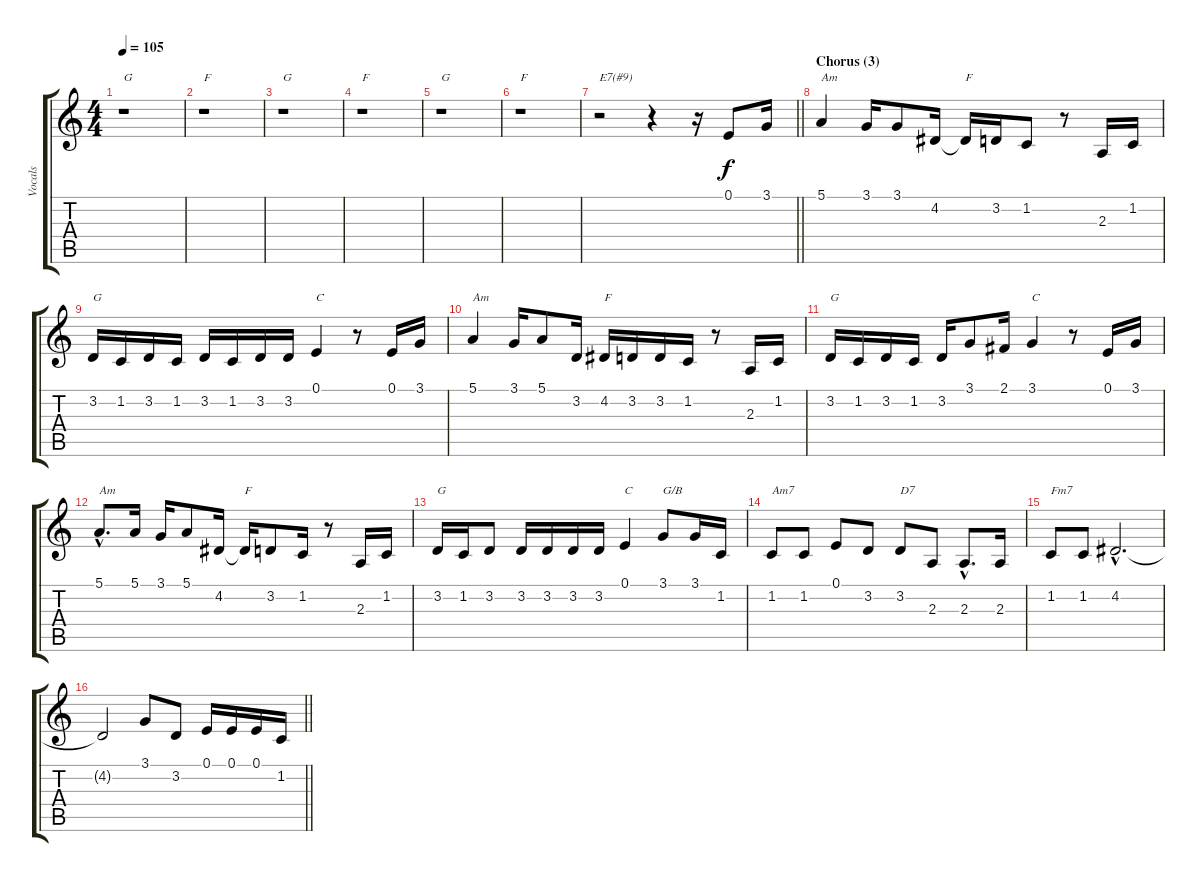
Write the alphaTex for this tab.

\track ("Vocals" "Vocals") {instrument sopranosax}
\staff {score tabs}
\tuning (E4 B3 G3 D3 A2 E2) {hide}
\ts (4 4)
\tempo 105
\clef g2
\ks aminor
r.1{txt "G" dy f} |
r.1{txt "F"} |
r.1{txt "G"} |
r.1{txt "F"} |
r.1{txt "G"} |
r.1{txt "F"} |
\barLineRight lightlight
r.2{txt "E7(#9)"} r.4 r.16 0.1.8 3.1.16 |
\section ("" "Chorus (3)")
5.1.4{txt "Am"} 3.1.16 3.1.8 4.2.16 4.2{t}.16{txt "F"} 3.2.16 1.2.8 r.8 2.3.16 1.2.16 |
3.2.16{txt "G"} 1.2.16 3.2.16 1.2.16 3.2.16 1.2.16 3.2.16 3.2.16 0.1.4{txt "C"} r.8 0.1.16 3.1.16 |
5.1.4{txt "Am"} 3.1.16 5.1.8 3.2.16 4.2.16{txt "F"} 3.2.16 3.2.16 1.2.16 r.8 2.3.16 1.2.16 |
3.2.16{txt "G"} 1.2.16 3.2.16 1.2.16 3.2.16 3.1.8 2.1.16 3.1.4{txt "C"} r.8 0.1.16 3.1.16 |
5.1{hac}.8{d txt "Am"} 5.1.16 3.1.16 5.1.8 4.2.16 4.2{t}.16{txt "F"} 3.2.8 1.2.16 r.8 2.3.16 1.2.16 |
3.2.16{txt "G"} 1.2.16 3.2.8 3.2.16 3.2.16 3.2.16 3.2.16 0.1.4{txt "C"} 3.1.8{txt "G/B"} 3.1.16 1.2.16 |
1.2.8{txt "Am7"} 1.2.8 0.1.8 3.2.8 3.2.8{txt "D7"} 2.3.8 2.3{hac}.8{d} 2.3.16 |
1.2.8{txt "Fm7"} 1.2.8 4.2{hac}.2{d} |
\barLineRight lightlight
4.2{t}.2 3.1.8 3.2.8 0.1.16 0.1.16 0.1.16 1.2.16
